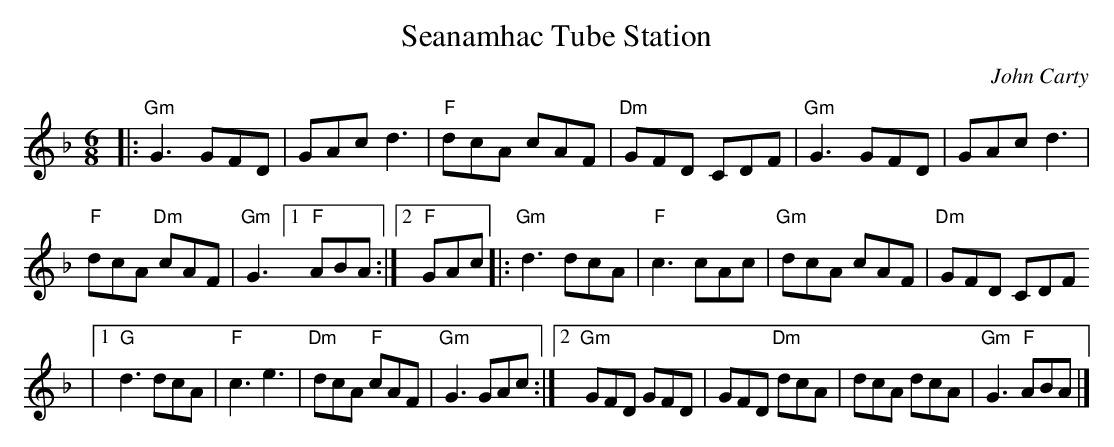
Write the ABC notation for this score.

X:1
T: Seanamhac Tube Station
C: John Carty
M: 6/8
L: 1/8
K: Dmin
|:"Gm"G3 GFD|GAc d3|"F"dcA cAF|"Dm"GFD CDF| "Gm"G3 GFD|GAc d3|
"F"dcA "Dm"cAF|"Gm"G3 [1 "F"ABA :|2 "F"GAc|: "Gm"d3 dcA|"F"c3 cAc|"Gm"dcA cAF|"Dm"GFD CDF
|1 "G"d3 dcA|"F"c3 e3|"Dm"dcA "F"cAF|"Gm"G3 GAc:|2"Gm"GFD GFD|GFD "Dm"dcA|dcA dcA|"Gm"G3 "F"ABA|]
